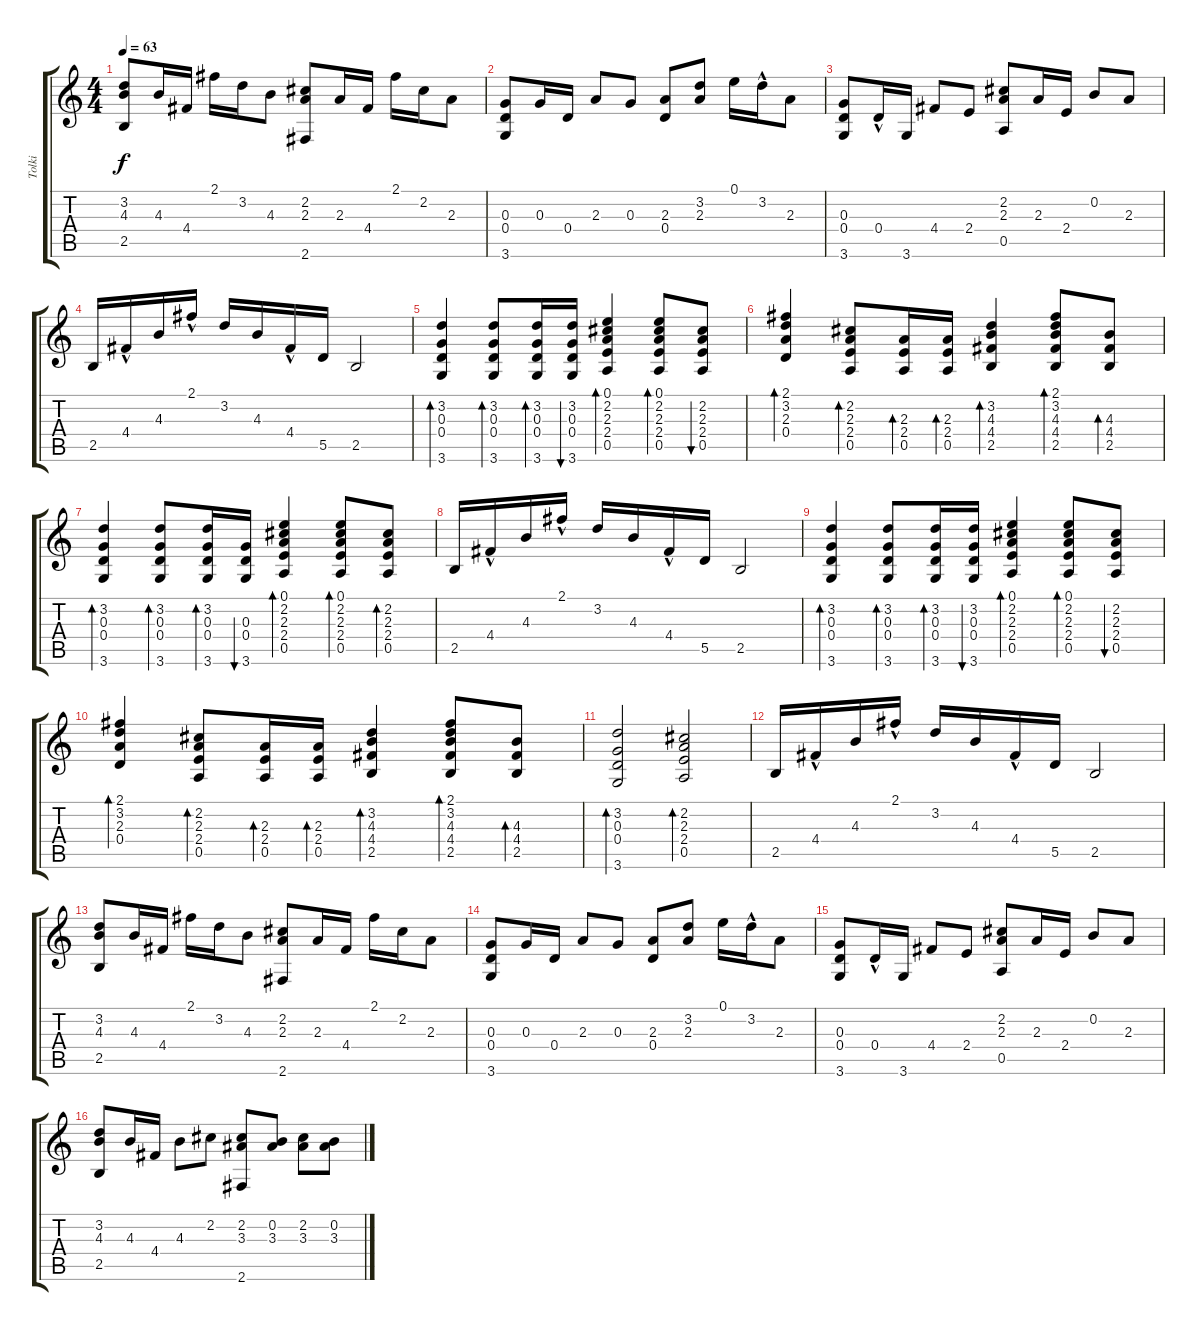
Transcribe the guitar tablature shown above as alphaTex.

\track ("Tolki" "Tolki") {instrument acousticguitarsteel}
\staff {score tabs}
\tuning (E4 B3 G3 D3 A2 E2) {hide}
\ts (4 4)
\tempo 63
\clef g2
\ks c
(3.2 4.3 2.5).8{dy f} 4.3.16 4.4.16 2.1.16 3.2.16 4.3.8 (2.2 2.3 2.6).8 2.3.16 4.4.16 2.1.16 2.2.16 2.3.8 |
(0.3 0.4 3.6).8 0.3.16 0.4.16 2.3.8 0.3.8 (2.3 0.4).8 (3.2 2.3).8 0.1.16 3.2{hac}.16 2.3.8 |
(0.3 0.4 3.6).8 0.4{hac}.16 3.6.16 4.4.8 2.4.8 (2.2 2.3 0.5).8 2.3.16 2.4.16 0.2.8 2.3.8 |
2.5.16 4.4{hac}.16 4.3.16 2.1{hac}.16 3.2.16 4.3.16 4.4{hac}.16 5.5.16 2.5.2 |
(3.2 0.3 0.4 3.6).4{bd 120} (3.2 0.3 0.4 3.6).8{bd 120} (3.2 0.3 0.4 3.6).16{bd 120} (3.2 0.3 0.4 3.6).16{bu 60} (0.1 2.2 2.3 2.4 0.5).4{bd 120} (0.1 2.2 2.3 2.4 0.5).8{bd 60} (2.2 2.3 2.4 0.5).8{bu 60} |
(2.1 3.2 2.3 0.4).4{bd 60} (2.2 2.3 2.4 0.5).8{bd 60} (2.3 2.4 0.5).16{bd 60} (2.3 2.4 0.5).16{bd 60} (3.2 4.3 4.4 2.5).4{bd 60} (2.1 3.2 4.3 4.4 2.5).8{bd 60} (4.3 4.4 2.5).8{bd 30} |
(3.2 0.3 0.4 3.6).4{bd 120} (3.2 0.3 0.4 3.6).8{bd 120} (3.2 0.3 0.4 3.6).16{bd 120} (0.3 0.4 3.6).16{bu 120} (0.1 2.2 2.3 2.4 0.5).4{bd 60} (0.1 2.2 2.3 2.4 0.5).8{bd 60} (2.2 2.3 2.4 0.5).8{bd 60} |
2.5.16 4.4{hac}.16 4.3.16 2.1{hac}.16 3.2.16 4.3.16 4.4{hac}.16 5.5.16 2.5.2 |
(3.2 0.3 0.4 3.6).4{bd 120} (3.2 0.3 0.4 3.6).8{bd 120} (3.2 0.3 0.4 3.6).16{bd 120} (3.2 0.3 0.4 3.6).16{bu 60} (0.1 2.2 2.3 2.4 0.5).4{bd 120} (0.1 2.2 2.3 2.4 0.5).8{bd 60} (2.2 2.3 2.4 0.5).8{bu 60} |
(2.1 3.2 2.3 0.4).4{bd 60} (2.2 2.3 2.4 0.5).8{bd 60} (2.3 2.4 0.5).16{bd 60} (2.3 2.4 0.5).16{bd 60} (3.2 4.3 4.4 2.5).4{bd 60} (2.1 3.2 4.3 4.4 2.5).8{bd 60} (4.3 4.4 2.5).8{bd 30} |
(3.2 0.3 0.4 3.6).2{bd 240} (2.2 2.3 2.4 0.5).2{bd 240} |
2.5.16 4.4{hac}.16 4.3.16 2.1{hac}.16 3.2.16 4.3.16 4.4{hac}.16 5.5.16 2.5.2 |
(3.2 4.3 2.5).8 4.3.16 4.4.16 2.1.16 3.2.16 4.3.8 (2.2 2.3 2.6).8 2.3.16 4.4.16 2.1.16 2.2.16 2.3.8 |
(0.3 0.4 3.6).8 0.3.16 0.4.16 2.3.8 0.3.8 (2.3 0.4).8 (3.2 2.3).8 0.1.16 3.2{hac}.16 2.3.8 |
(0.3 0.4 3.6).8 0.4{hac}.16 3.6.16 4.4.8 2.4.8 (2.2 2.3 0.5).8 2.3.16 2.4.16 0.2.8 2.3.8 |
(3.2 4.3 2.5).8 4.3.16 4.4.16 4.3.8 2.2.8 (2.2 3.3 2.6).8 (0.2 3.3).8 (2.2 3.3).8 (0.2 3.3).8
